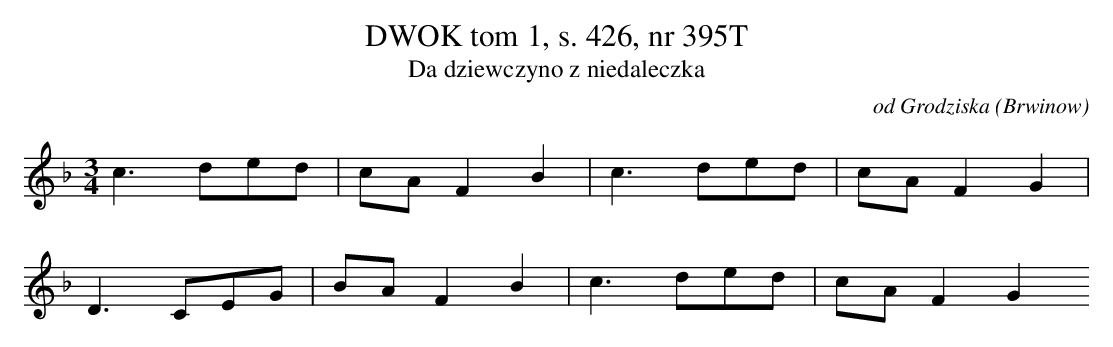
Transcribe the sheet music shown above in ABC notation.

X:1
T: DWOK tom 1, s. 426, nr 395T
T: Da dziewczyno z niedaleczka
O: od Grodziska (Brwinow)
M: 3/4
L: 1/8
K: F
c3ded | cAF2B2 | c3ded | cAF2G2 |
D3CEG | BAF2B2 | c3ded | cAF2G2
